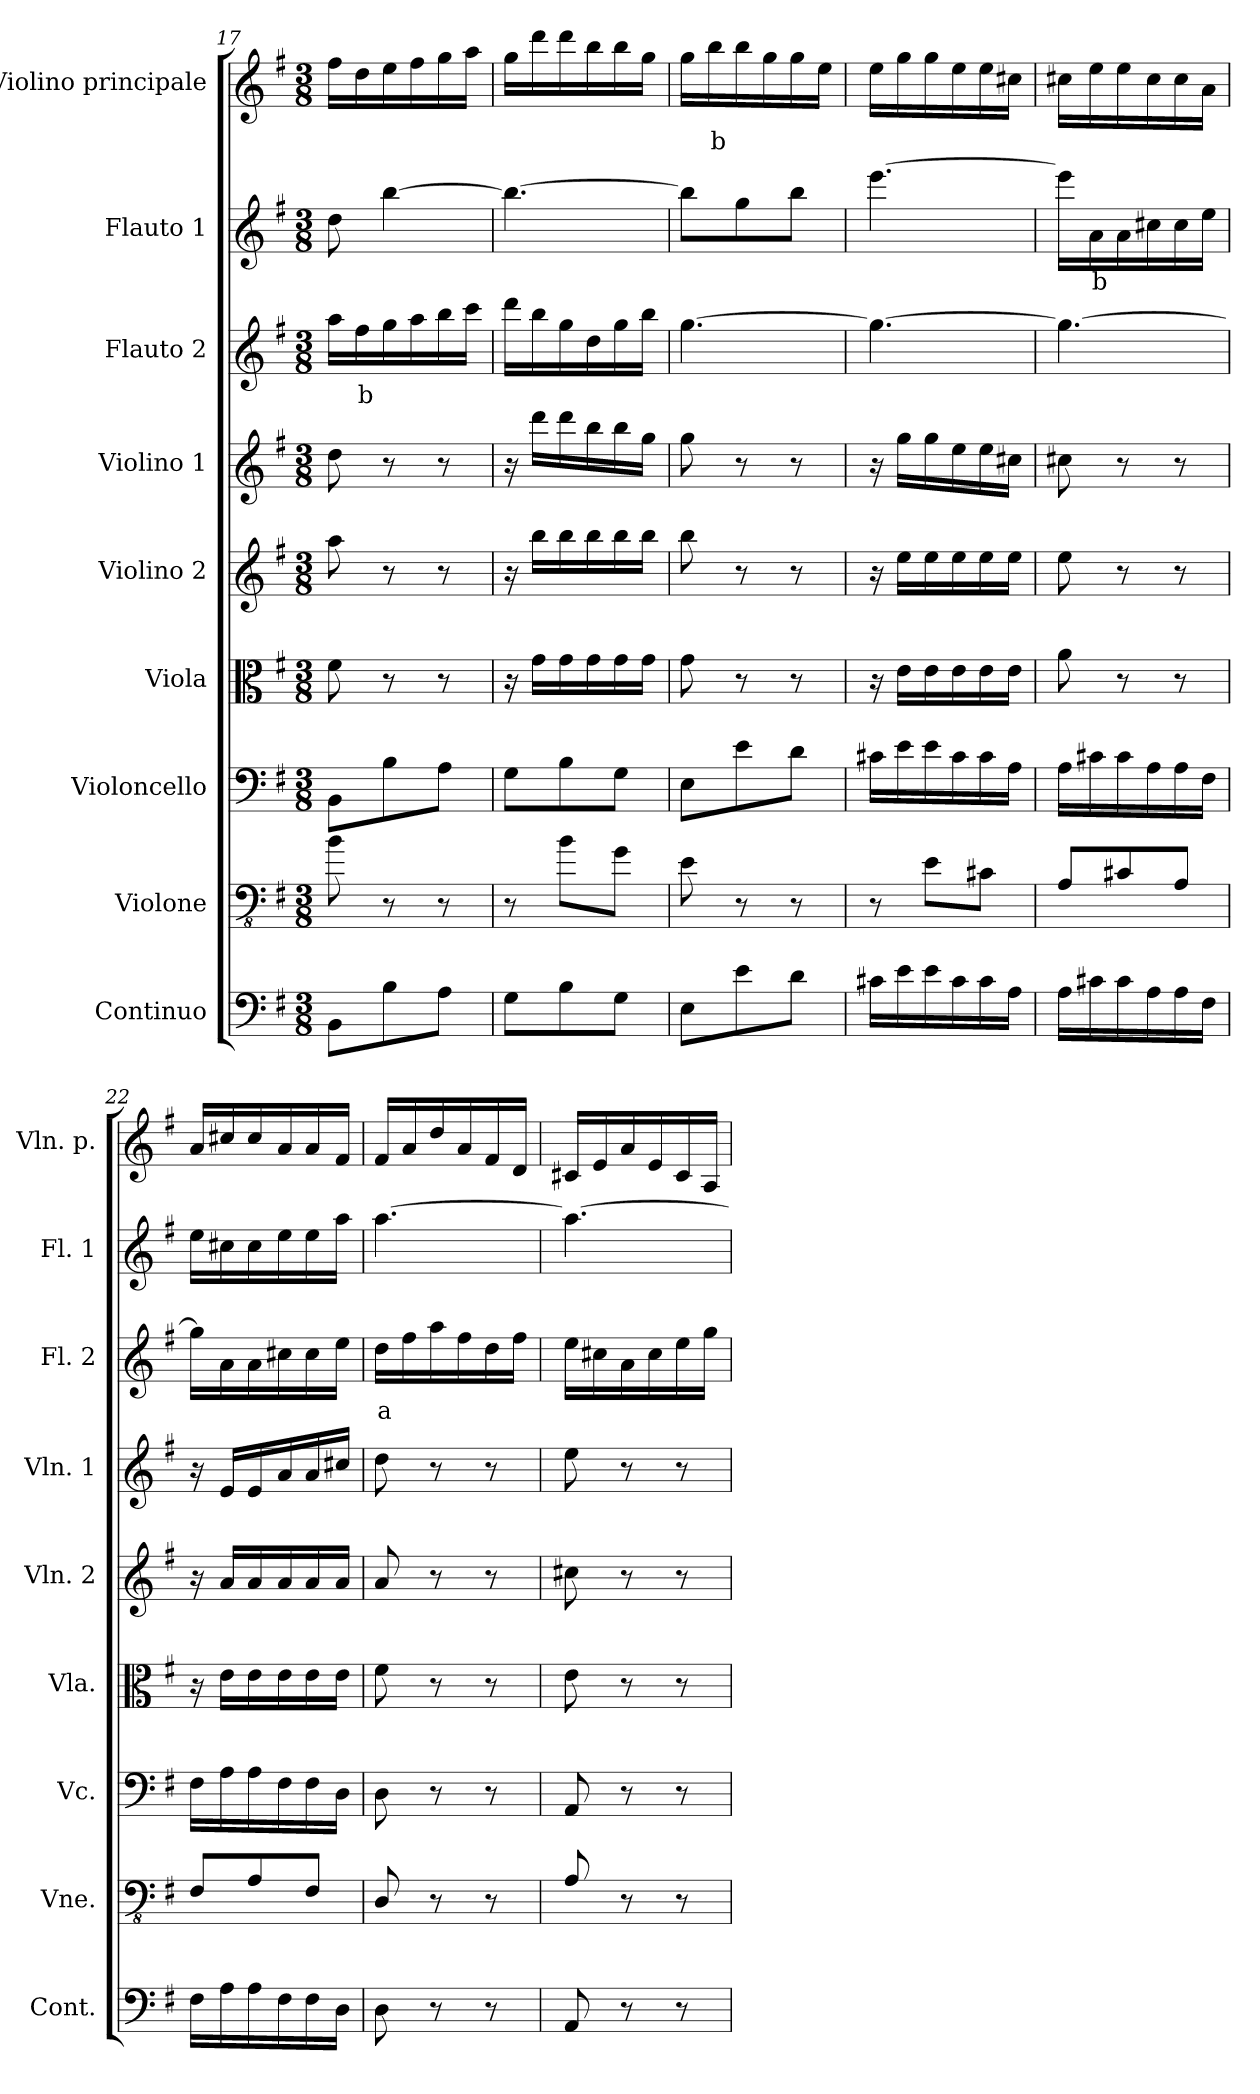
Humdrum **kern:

**kern	**kern	**kern	**kern	**kern	**kern	**kern	**text	**kern	**text	**kern	**text
*part9	*part8	*part7	*part6	*part5	*part4	*part3	*part3	*part2	*part2	*part1	*part1
*staff9	*staff8	*staff7	*staff6	*staff5	*staff4	*staff3	*staff3	*staff2	*staff2	*staff1	*staff1
*I"Continuo	*I"Violone	*I"Violoncello	*I"Viola	*I"Violino 2	*I"Violino 1	*I"Flauto 2	*	*I"Flauto 1	*	*I"Violino principale	*
*I'Cont.	*I'Vne.	*I'Vc.	*I'Vla.	*I'Vln. 2	*I'Vln. 1	*I'Fl. 2	*	*I'Fl. 1	*	*I'Vln. p.	*
*clefF4	*clefFv4	*clefF4	*clefC3	*clefG2	*clefG2	*clefG2	*	*clefG2	*	*clefG2	*
*	*ITrd7c12	*	*	*	*	*	*	*	*	*	*
*k[f#]	*k[f#]	*k[f#]	*k[f#]	*k[f#]	*k[f#]	*k[f#]	*	*k[f#]	*	*k[f#]	*
*M3/8	*M3/8	*M3/8	*M3/8	*M3/8	*M3/8	*M3/8	*	*M3/8	*	*M3/8	*
=17	=17	=17	=17	=17	=17	=17	=17	=17	=17	=17	=17
8BB\L	8BB\	8BB\L	8f#\	8aa\	8dd\	16aa\LL	.	8dd\	.	16ff#\LL	.
!	!	!	!	!	!	!	!LO:LY:color=#FF0000	!	!	!	!
.	.	.	.	.	.	16ff#\	b	.	.	16dd\	.
8B\	8r	8B\	8r	8r	8r	16gg\	.	[4bb\	.	16ee\	.
.	.	.	.	.	.	16aa\	.	.	.	16ff#\	.
8A\J	8r	8A\J	8r	8r	8r	16bb\	.	.	.	16gg\	.
.	.	.	.	.	.	16ccc\JJ	.	.	.	16aa\JJ	.
=18	=18	=18	=18	=18	=18	=18	=18	=18	=18	=18	=18
8G\L	8r	8G\L	16r	16r	16r	16ddd\LL	.	4.bb\_	.	16gg\LL	.
.	.	.	16g\LL	16bb\LL	16ddd\LL	16bb\	.	.	.	16ddd\	.
8B\	8BB\L	8B\	16g\	16bb\	16ddd\	16gg\	.	.	.	16ddd\	.
.	.	.	16g\	16bb\	16bb\	16dd\	.	.	.	16bb\	.
8G\J	8GG\J	8G\J	16g\	16bb\	16bb\	16gg\	.	.	.	16bb\	.
.	.	.	16g\JJ	16bb\JJ	16gg\JJ	16bb\JJ	.	.	.	16gg\JJ	.
=19	=19	=19	=19	=19	=19	=19	=19	=19	=19	=19	=19
8E\L	8EE\	8E\L	8g\	8bb\	8gg\	[4.gg\	.	8bb\L]	.	16gg\LL	.
!	!	!	!	!	!	!	!	!	!	!	!LO:LY:color=#FF0000
.	.	.	.	.	.	.	.	.	.	16bb\	b
8e\	8r	8e\	8r	8r	8r	.	.	8gg\	.	16bb\	.
.	.	.	.	.	.	.	.	.	.	16gg\	.
8d\J	8r	8d\J	8r	8r	8r	.	.	8bb\J	.	16gg\	.
.	.	.	.	.	.	.	.	.	.	16ee\JJ	.
=20	=20	=20	=20	=20	=20	=20	=20	=20	=20	=20	=20
16c#X\LL	8r	16c#X\LL	16r	16r	16r	4.gg\_	.	[4.eee\	.	16ee\LL	.
16e\	.	16e\	16e\LL	16ee\LL	16gg\LL	.	.	.	.	16gg\	.
16e\	8EE\L	16e\	16e\	16ee\	16gg\	.	.	.	.	16gg\	.
16c#\	.	16c#\	16e\	16ee\	16ee\	.	.	.	.	16ee\	.
16c#\	8CC#X\J	16c#\	16e\	16ee\	16ee\	.	.	.	.	16ee\	.
16A\JJ	.	16A\JJ	16e\JJ	16ee\JJ	16cc#X\JJ	.	.	.	.	16cc#X\JJ	.
=21	=21	=21	=21	=21	=21	=21	=21	=21	=21	=21	=21
16A\LL	8AAA/L	16A\LL	8a\	8ee\	8cc#X\	4.gg\_	.	16eee\LL]	.	16cc#X\LL	.
!	!	!	!	!	!	!	!	!	!LO:LY:color=#FF0000	!	!
16c#X\	.	16c#X\	.	.	.	.	.	16a\	b	16ee\	.
16c#\	8CC#X/	16c#\	8r	8r	8r	.	.	16a\	.	16ee\	.
16A\	.	16A\	.	.	.	.	.	16cc#X\	.	16cc#\	.
16A\	8AAA/J	16A\	8r	8r	8r	.	.	16cc#\	.	16cc#\	.
16F#\JJ	.	16F#\JJ	.	.	.	.	.	16ee\JJ	.	16a\JJ	.
=22	=22	=22	=22	=22	=22	=22	=22	=22	=22	=22	=22
16F#\LL	8FFF#/L	16F#\LL	16r	16r	16r	16gg\LL]	.	16ee\LL	.	16a/LL	.
16A\	.	16A\	16e\LL	16a/LL	16e/LL	16a\	.	16cc#X\	.	16cc#X/	.
16A\	8AAA/	16A\	16e\	16a/	16e/	16a\	.	16cc#\	.	16cc#/	.
16F#\	.	16F#\	16e\	16a/	16a/	16cc#X\	.	16ee\	.	16a/	.
16F#\	8FFF#/J	16F#\	16e\	16a/	16a/	16cc#\	.	16ee\	.	16a/	.
16D\JJ	.	16D\JJ	16e\JJ	16a/JJ	16cc#X/JJ	16ee\JJ	.	16aa\JJ	.	16f#/JJ	.
=23	=23	=23	=23	=23	=23	=23	=23	=23	=23	=23	=23
!	!	!	!	!	!	!	!LO:LY:color=#FF0000	!	!	!	!
8D\	8DDD/	8D\	8f#\	8a/	8dd\	16dd\LL	a	[4.aa\	.	16f#/LL	.
.	.	.	.	.	.	16ff#\	.	.	.	16a/	.
8r	8r	8r	8r	8r	8r	16aa\	.	.	.	16dd/	.
.	.	.	.	.	.	16ff#\	.	.	.	16a/	.
8r	8r	8r	8r	8r	8r	16dd\	.	.	.	16f#/	.
.	.	.	.	.	.	16ff#\JJ	.	.	.	16d/JJ	.
=24	=24	=24	=24	=24	=24	=24	=24	=24	=24	=24	=24
8AA/	8AAA/	8AA/	8e\	8cc#X\	8ee\	16ee\LL	.	4.aa\_	.	16c#X/LL	.
.	.	.	.	.	.	16cc#X\	.	.	.	16e/	.
8r	8r	8r	8r	8r	8r	16a\	.	.	.	16a/	.
.	.	.	.	.	.	16cc#\	.	.	.	16e/	.
8r	8r	8r	8r	8r	8r	16ee\	.	.	.	16c#/	.
.	.	.	.	.	.	16gg\JJ	.	.	.	16A/JJ	.
=	=	=	=	=	=	=	=	=	=	=	=
*-	*-	*-	*-	*-	*-	*-	*-	*-	*-	*-	*-
